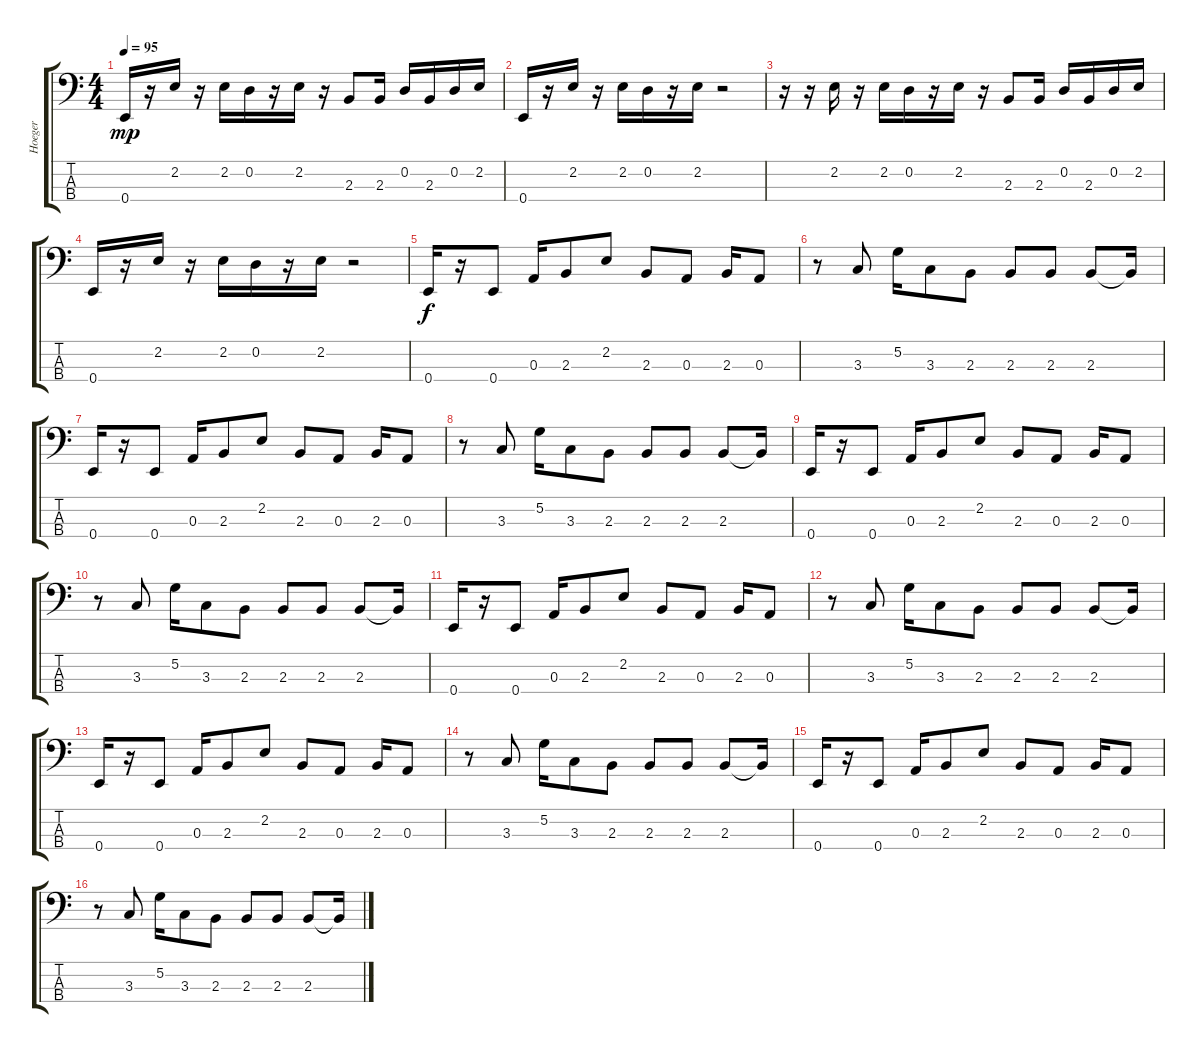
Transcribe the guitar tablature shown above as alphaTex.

\track ("Hoeger" "Hoeger") {instrument electricbassfinger}
\staff {score tabs}
\tuning (G2 D2 A1 E1) {hide}
\ts (4 4)
\tempo 95
\clef f4
\ks c
0.4.16{dy mp} r.16 2.2.16 r.16 2.2.16 0.2.16 r.16 2.2.16 r.16 2.3.8 2.3.16 0.2.16 2.3.16 0.2.16 2.2.16 |
0.4.16 r.16 2.2.16 r.16 2.2.16 0.2.16 r.16 2.2.16 r.2 |
r.16 r.16 2.2.16 r.16 2.2.16 0.2.16 r.16 2.2.16 r.16 2.3.8 2.3.16 0.2.16 2.3.16 0.2.16 2.2.16 |
0.4.16 r.16 2.2.16 r.16 2.2.16 0.2.16 r.16 2.2.16 r.2 |
0.4.16{dy f} r.16 0.4.8 0.3.16 2.3.8 2.2.8 2.3.8 0.3.8 2.3.16 0.3.8 |
r.8 3.3.8 5.2.16 3.3.8 2.3.8 2.3.8 2.3.8 2.3.8 2.3{t}.16 |
0.4.16 r.16 0.4.8 0.3.16 2.3.8 2.2.8 2.3.8 0.3.8 2.3.16 0.3.8 |
r.8 3.3.8 5.2.16 3.3.8 2.3.8 2.3.8 2.3.8 2.3.8 2.3{t}.16 |
0.4.16 r.16 0.4.8 0.3.16 2.3.8 2.2.8 2.3.8 0.3.8 2.3.16 0.3.8 |
r.8 3.3.8 5.2.16 3.3.8 2.3.8 2.3.8 2.3.8 2.3.8 2.3{t}.16 |
0.4.16 r.16 0.4.8 0.3.16 2.3.8 2.2.8 2.3.8 0.3.8 2.3.16 0.3.8 |
r.8 3.3.8 5.2.16 3.3.8 2.3.8 2.3.8 2.3.8 2.3.8 2.3{t}.16 |
0.4.16 r.16 0.4.8 0.3.16 2.3.8 2.2.8 2.3.8 0.3.8 2.3.16 0.3.8 |
r.8 3.3.8 5.2.16 3.3.8 2.3.8 2.3.8 2.3.8 2.3.8 2.3{t}.16 |
0.4.16 r.16 0.4.8 0.3.16 2.3.8 2.2.8 2.3.8 0.3.8 2.3.16 0.3.8 |
r.8 3.3.8 5.2.16 3.3.8 2.3.8 2.3.8 2.3.8 2.3.8 2.3{t}.16
